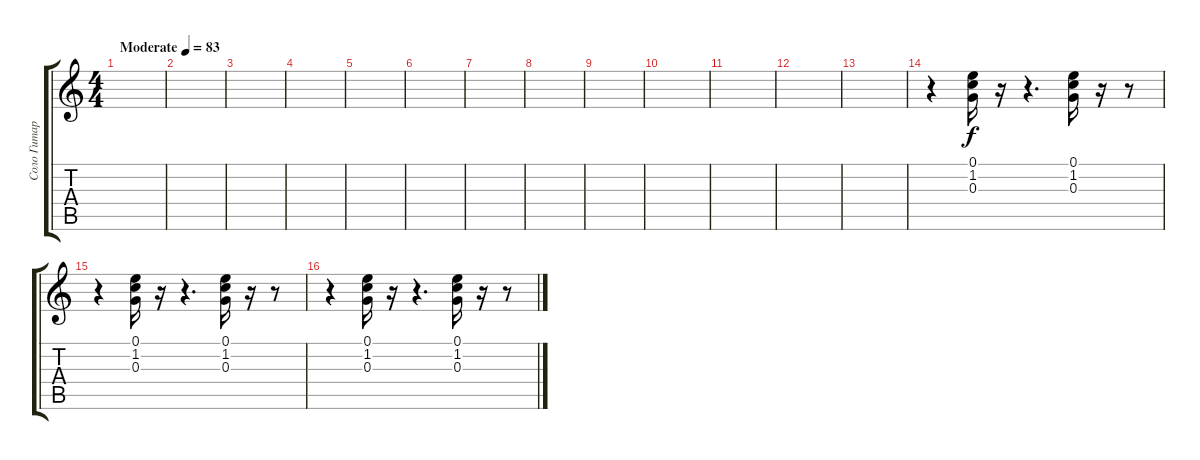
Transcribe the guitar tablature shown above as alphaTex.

\track ("Соло Гитара" "Соло Гитар") {instrument overdrivenguitar}
\staff {score tabs}
\tuning (E4 B3 G3 D3 A2 E2) {hide}
\ts (4 4)
\tempo (83 "Moderate")
\clef g2
\ks c
|
|
|
|
|
|
|
|
|
|
|
|
|
r.4 (0.1 1.2 0.3).16 r.16 r.4{d} (0.1 1.2 0.3).16 r.16 r.8 |
r.4 (0.1 1.2 0.3).16 r.16 r.4{d} (0.1 1.2 0.3).16 r.16 r.8 |
r.4 (0.1 1.2 0.3).16 r.16 r.4{d} (0.1 1.2 0.3).16 r.16 r.8
